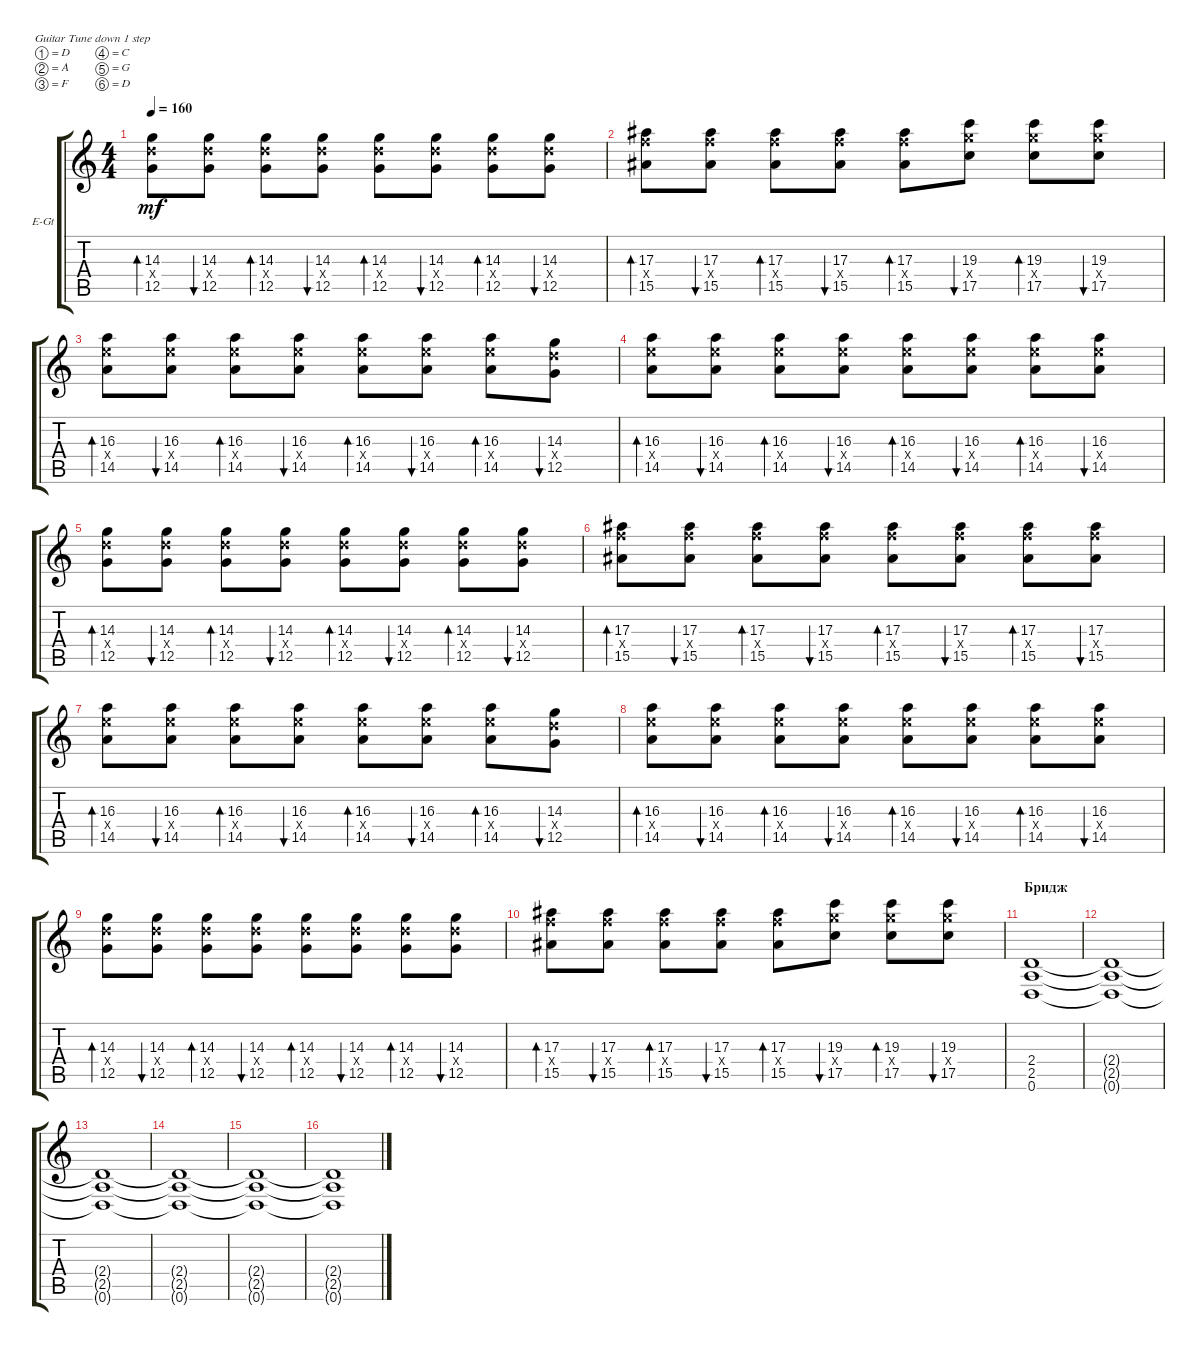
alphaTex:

\defaultSystemsLayout 4
\bracketExtendMode groupsimilarinstruments
\firstSystemTrackNameOrientation horizontal
\otherSystemsTrackNameOrientation horizontal
\track ("Guitar 1" "E-Gt") {instrument distortionguitar}
\staff {score tabs}
\tuning (D4 A3 F3 C3 G2 D2)
\ts (4 4)
\tempo 160
\clef g2
\ks c
(12.5 14.3 14.4{x}).8{bd 30 dy mf} (12.5 14.3 14.4{x}).8{bu 30} (12.5 14.3 14.4{x}).8{bd 30} (12.5 14.3 14.4{x}).8{bu 30} (12.5 14.3 14.4{x}).8{bd 30} (12.5 14.3 14.4{x}).8{bu 30} (12.5 14.3 14.4{x}).8{bd 30} (12.5 14.3 14.4{x}).8{bu 30} |
(15.5 17.3 17.4{x}).8{bd 30} (15.5 17.3 17.4{x}).8{bu 30} (15.5 17.3 17.4{x}).8{bd 30} (15.5 17.3 17.4{x}).8{bu 30} (15.5 17.3 17.4{x}).8{bd 30} (17.5 19.3 19.4{x}).8{bu 30} (17.5 19.3 19.4{x}).8{bd 30} (17.5 19.3 19.4{x}).8{bu 30} |
(14.5 16.3 16.4{x}).8{bd 30} (14.5 16.3 16.4{x}).8{bu 30} (14.5 16.3 16.4{x}).8{bd 30} (14.5 16.3 16.4{x}).8{bu 30} (14.5 16.3 16.4{x}).8{bd 30} (14.5 16.3 16.4{x}).8{bu 30} (14.5 16.3 16.4{x}).8{bd 30} (12.5 14.3 14.4{x}).8{bu 30} |
(14.5 16.3 16.4{x}).8{bd 30} (14.5 16.3 16.4{x}).8{bu 30} (14.5 16.3 16.4{x}).8{bd 30} (14.5 16.3 16.4{x}).8{bu 30} (14.5 16.3 16.4{x}).8{bd 30} (14.5 16.3 16.4{x}).8{bu 30} (14.5 16.3 16.4{x}).8{bd 30} (14.5 16.3 16.4{x}).8{bu 30} |
(12.5 14.3 14.4{x}).8{bd 30} (12.5 14.3 14.4{x}).8{bu 30} (12.5 14.3 14.4{x}).8{bd 30} (12.5 14.3 14.4{x}).8{bu 30} (12.5 14.3 14.4{x}).8{bd 30} (12.5 14.3 14.4{x}).8{bu 30} (12.5 14.3 14.4{x}).8{bd 30} (12.5 14.3 14.4{x}).8{bu 30} |
(15.5 17.3 17.4{x}).8{bd 30} (15.5 17.3 17.4{x}).8{bu 30} (15.5 17.3 17.4{x}).8{bd 30} (15.5 17.3 17.4{x}).8{bu 30} (15.5 17.3 17.4{x}).8{bd 30} (15.5 17.3 17.4{x}).8{bu 30} (15.5 17.3 17.4{x}).8{bd 30} (15.5 17.3 17.4{x}).8{bu 30} |
(14.5 16.3 16.4{x}).8{bd 30} (14.5 16.3 16.4{x}).8{bu 30} (14.5 16.3 16.4{x}).8{bd 30} (14.5 16.3 16.4{x}).8{bu 30} (14.5 16.3 16.4{x}).8{bd 30} (14.5 16.3 16.4{x}).8{bu 30} (14.5 16.3 16.4{x}).8{bd 30} (12.5 14.3 14.4{x}).8{bu 30} |
(14.5 16.3 16.4{x}).8{bd 30} (14.5 16.3 16.4{x}).8{bu 30} (14.5 16.3 16.4{x}).8{bd 30} (14.5 16.3 16.4{x}).8{bu 30} (14.5 16.3 16.4{x}).8{bd 30} (14.5 16.3 16.4{x}).8{bu 30} (14.5 16.3 16.4{x}).8{bd 30} (14.5 16.3 16.4{x}).8{bu 30} |
(12.5 14.3 14.4{x}).8{bd 30} (12.5 14.3 14.4{x}).8{bu 30} (12.5 14.3 14.4{x}).8{bd 30} (12.5 14.3 14.4{x}).8{bu 30} (12.5 14.3 14.4{x}).8{bd 30} (12.5 14.3 14.4{x}).8{bu 30} (12.5 14.3 14.4{x}).8{bd 30} (12.5 14.3 14.4{x}).8{bu 30} |
(15.5 17.3 17.4{x}).8{bd 30} (15.5 17.3 17.4{x}).8{bu 30} (15.5 17.3 17.4{x}).8{bd 30} (15.5 17.3 17.4{x}).8{bu 30} (15.5 17.3 17.4{x}).8{bd 30} (17.5 19.3 19.4{x}).8{bu 30} (17.5 19.3 19.4{x}).8{bd 30} (17.5 19.3 19.4{x}).8{bu 30} |
\section ("" "Бридж")
(0.6 2.5 2.4).1 |
(0.6{t} 2.5{t} 2.4{t}).1 |
(0.6{t} 2.5{t} 2.4{t}).1 |
(0.6{t} 2.5{t} 2.4{t}).1 |
(0.6{t} 2.5{t} 2.4{t}).1 |
(0.6{t} 2.5{t} 2.4{t}).1
